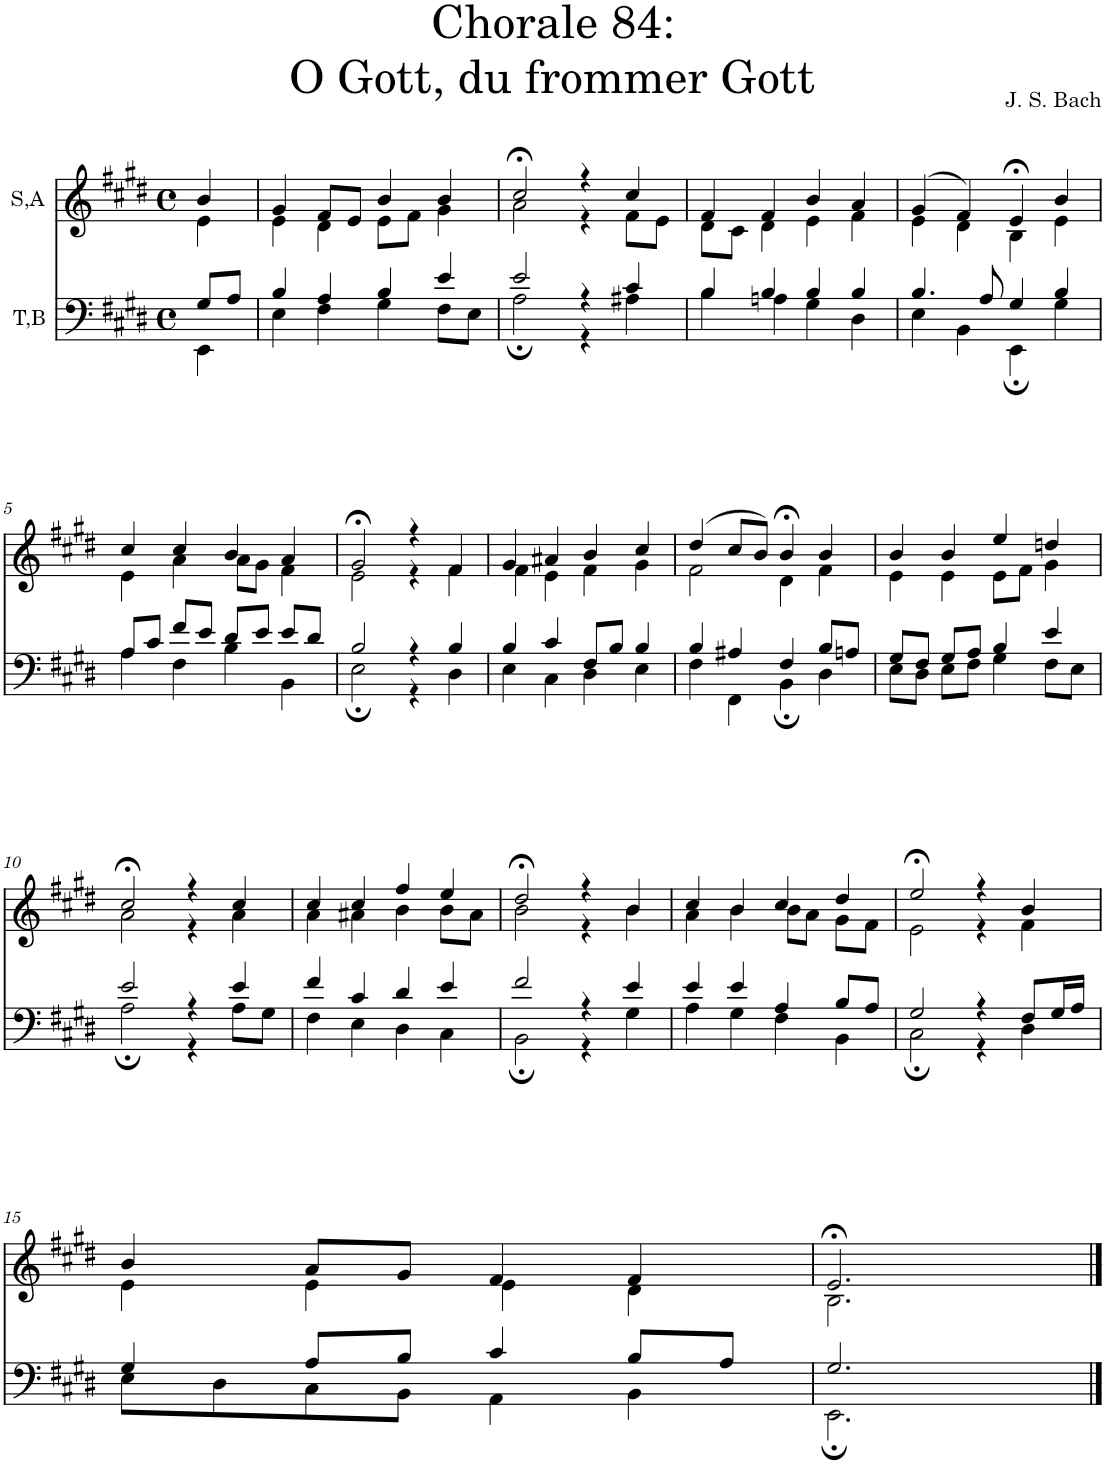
**kern	**kern
*part2	*part1
*staff2	*staff1
*I"T,B	*I"S,A
*clefF4	*clefG2
*k[f#c#g#d#]	*k[f#c#g#d#]
*M4/4	*M4/4
*met(c)	*met(c)
=	=
*^	*^
8G#/L	4EE\	4b/	4e\
8A/J	.	.	.
=1	=1	=1	=1
4B/	4E\	4g#/	4e\
4A/	4F#\	8f#/L	4d#\
.	.	8e/J	.
4B/	4G#\	4b/	8e\L
.	.	.	8f#\J
4e/	8F#\L	4b/	4g#\
.	8E\J	.	.
=2	=2	=2	=2
2e/	2A;\	2cc#;</	2a\
4r	4r	4r	4r
4c#/	4A#X\	4cc#/	8f#\L
.	.	.	8e\J
=3	=3	=3	=3
4B/	4B\	4f#/	8d#\L
.	.	.	8c#\J
4B/	4An\	4f#/	4d#\
4B/	4G#\	4b/	4e\
4B/	4D#\	4a/	4f#\
=4	=4	=4	=4
4.B/	4E\	(>4g#/	4e\
.	4BB\	4f#/)	4d#\
8A/	.	.	.
4G#/	4EE;\	4e;</	4B\
4B/	4G#\	4b/	4e\
!!LO:LB:g=z	!!
=5	=5	=5	=5
8A/L	4A\	4cc#/	4e\
8c#/J	.	.	.
8f#/L	4F#\	4cc#/	4a\
8e/J	.	.	.
8d#/L	4B\	4b/	8a\L
8e/J	.	.	8g#\J
8e/L	4BB\	4a/	4f#\
8d#/J	.	.	.
=6	=6	=6	=6
2B/	2E;\	2g#;</	2e\
4r	4r	4r	4r
4B/	4D#\	4f#/	4f#\
=7	=7	=7	=7
4B/	4E\	4g#/	4f#\
4c#/	4C#\	4a#X/	4e\
8F#/L	4D#\	4b/	4f#\
8B/J	.	.	.
4B/	4E\	4cc#/	4g#\
=8	=8	=8	=8
4B/	4F#\	(>4dd#/	2f#\
4A#X/	4FF#\	8cc#/L	.
.	.	8b/J)	.
4F#/	4BB;\	4b;</	4d#\
8B/L	4D#\	4b/	4f#\
8An/J	.	.	.
=9	=9	=9	=9
8G#/L	8E\L	4b/	4e\
8F#/J	8D#\J	.	.
8G#/L	8E\L	4b/	4e\
8A/J	8F#\J	.	.
4B/	4G#\	4ee/	8e\L
.	.	.	8f#\J
4e/	8F#\L	4ddn/	4g#\
.	8E\J	.	.
!!LO:LB:g=z	!!
=10	=10	=10	=10
2e/	2A;\	2cc#;</	2a\
4r	4r	4r	4r
4e/	8A\L	4cc#/	4a\
.	8G#\J	.	.
=11	=11	=11	=11
4f#/	4F#\	4cc#/	4a\
4c#/	4E\	4cc#/	4a#X\
4d#/	4D#\	4ff#/	4b\
4e/	4C#\	4ee/	8b\L
.	.	.	8a#\J
=12	=12	=12	=12
2f#/	2BB;\	2dd#;</	2b\
4r	4r	4r	4r
4e/	4G#\	4b/	4b\
=13	=13	=13	=13
4e/	4A\	4cc#/	4a\
4e/	4G#\	4b/	4b\
4A/	4F#\	4cc#/	8b\L
.	.	.	8a\J
8B/L	4BB\	4dd#/	8g#\L
8A/J	.	.	8f#\J
=14	=14	=14	=14
2G#/	2C#;\	2ee;</	2e\
4r	4r	4r	4r
8F#/L	4D#\	4b/	4f#\
16G#/L	.	.	.
16A/JJ	.	.	.
!!LO:LB:g=z	!!
=15	=15	=15	=15
4G#/	8E\L	4b/	4e\
.	8D#\	.	.
8A/L	8C#\	8a/L	4e\
8B/J	8BB\J	8g#/J	.
4c#/	4AA\	4f#/	4e\
8B/L	4BB\	4f#/	4d#\
8A/J	.	.	.
=16	=16	=16	=16
2.G#/	2.EE;\	2.e;</	2.B\
*v	*v	*	*
*	*v	*v
==	==
*-	*-
